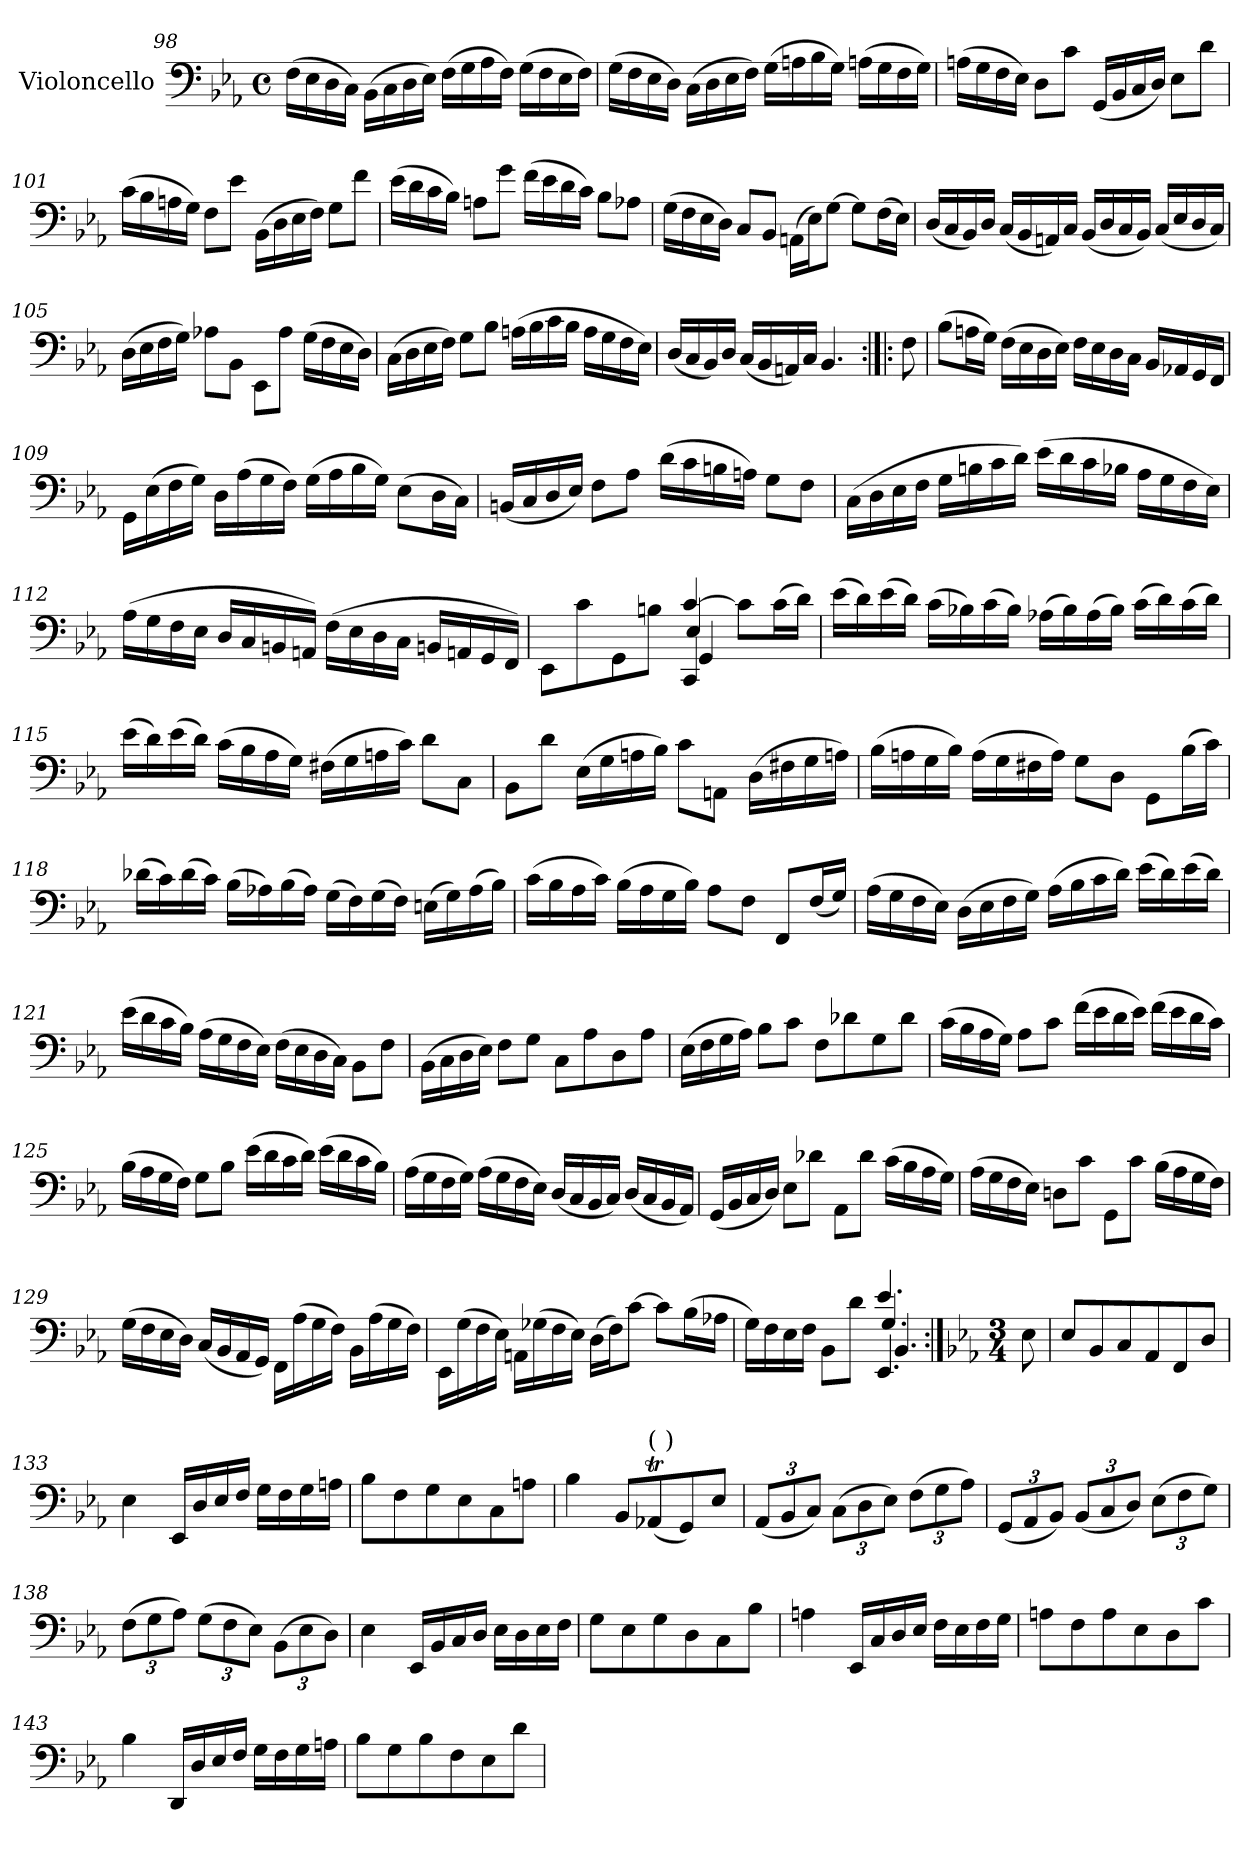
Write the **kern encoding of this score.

**kern
*part1
*staff1
*I"Violoncello
*I'Vc.
*clefF4
*k[b-e-a-]
*M4/4
*met(c)
=98
(16F\LL
16E-\
16D\
16C\JJ)
(16BB-\LL
16C\
16D\
16E-\JJ)
(16F\LL
16G\
16A-\
16F\JJ)
(16G\LL
16F\
16E-\
16F\JJ)
!!LO:LB:g=z
=99
(16G\LL
16F\
16E-\
16D\JJ)
(16C\LL
16D\
16E-\
16F\JJ)
(16G\LL
16An\
16B-\
16G\JJ)
(16An\LL
16G\
16F\
16G\JJ)
=100
(16An\LL
16G\
16F\
16E-\JJ)
8D\L
8c\J
(16GG/LL
16BB-/
16C/
16D/JJ)
8E-\L
8d\J
=101
(16c\LL
16B-\
16An\
16G\JJ)
8F\L
8e-\J
(16BB-\LL
16D\
16E-\
16F\JJ)
8G\L
8f\J
!!LO:LB:g=z
=102
(16e-\LL
16d\
16c\
16B-\JJ)
8An\L
8g\J
(16f\LL
16e-\
16d\
16c\JJ)
8B-\L
8A-X\J
=103
(16G\LL
16F\
16E-\
16D\JJ)
8C/L
8BB-/J
(16AAn\LL
16E-\J)
[8G\J
8G\L]
(16F\L
16E-\JJ)
=104
(16D/LL
16C/
16BB-/)
16D/JJ
(16C/LL
16BB-/
16AAn/)
16C/JJ
(16BB-/LL
16D/
16C/
16BB-/JJ)
(16C/LL
16E-/
16D/
16C/JJ)
!!LO:LB:g=z
=105
(16D\LL
16E-\
16F\
16G\JJ)
8A-X\L
8BB-\J
8EE-\L
8A-\J
(16G\LL
16F\
16E-\
16D\JJ)
=106
(16C\LL
16D\
16E-\
16F\JJ)
8G\L
8B-\J
(16An\LL
16B-\
16c\
16B-\JJ
16A\LL
16G\
16F\
16E-\JJ)
=107
(16D/LL
16C/
16BB-/)
16D/JJ
(16C/LL
16BB-/
16AAn/)
16C/JJ
4.BB-/
=107X2:|!|:
8F\
=108
(8B-\L
16An\L
16G\JJ)
(16F\LL
16E-\
16D\
16E-\JJ)
16F\LL
16E-\
16D\
16C\JJ
16BB-/LL
16AA-X/
16GG/
16FF/JJ
!!LO:LB:g=z
=109
16GG\LL
(16E-\
16F\
16G\JJ)
16D\LL
(16A-\
16G\
16F\JJ)
(16G\LL
16A-\
16B-\
16G\JJ)
(8E-\L
16D\L
16C\JJ)
=110
(16BBn/LL
16C/
16D/
16E-/JJ)
8F\L
8A-\J
(16d\LL
16c\
16Bn\
16An\JJ)
8G\L
8F\J
=111
(16C\LL
16D\
16E-\
16F\JJ
16G\LL
16Bn\
16c\
16d\JJ)
(16e-\LL
16d\
16c\
16B-X\JJ
16A-\LL
16G\
16F\
16E-\JJ)
!!LO:LB:g=z
=112
(16A-\LL
16G\
16F\
16E-\JJ
16D/LL
16C/
16BBn/
16AAn/JJ)
(16F\LL
16E-\
16D\
16C\JJ
16BBn/LL
16AAn/
16GG/
16FF/JJ)
=113
*^
*	*^
*	*	*^
8EE-\L	2ryy	2ryy	2ryy
8c\	.	.	.
8GG\	.	.	.
8Bn\J	.	.	.
[4c/	4CC/	4E-/	4GG/
8c\L]	4ryy	4ryy	4ryy
(>16c\L	.	.	.
16d\JJ)	.	.	.
*v	*v	*v	*v
=114
(16e-\LL
16d\)
(16e-\
16d\JJ)
(16c\LL
16B-X\)
(16c\
16B-\JJ)
(16A-X\LL
16B-\)
(16A-\
16B-\JJ)
(16c\LL
16d\)
(16c\
16d\JJ)
=115
(16e-\LL
16d\)
(16e-\
16d\JJ)
(16c\LL
16B-\
16A-\
16G\JJ)
(16F#X\LL
16G\
16An\
16c\JJ)
8d\L
8C\J
!!LO:LB:g=z
=116
8BB-\L
8d\J
(16E-\LL
16G\
16An\
16B-\JJ)
8c\L
8AAn\J
(16D\LL
16F#X\
16G\
16An\JJ)
=117
(16B-\LL
16An\
16G\
16B-\JJ)
(16A\LL
16G\
16F#X\
16A\JJ)
8G\L
8D\J
8GG\L
(16B-\L
16c\JJ)
=118
(16d-X\LL
16c\)
(16d-\
16c\JJ)
(16B-\LL
16A-X\)
(16B-\
16A-\JJ)
(16G\LL
16F\)
(16G\
16F\JJ)
(16En\LL
16G\)
(16A-\
16B-\JJ)
=119
(16c\LL
16B-\
16A-\
16c\JJ)
(16B-\LL
16A-\
16G\
16B-\JJ)
8A-\L
8F\J
8FF/L
(16F/L
16G/JJ)
!!LO:LB:g=z
=120
(16A-\LL
16G\
16F\
16E-\JJ)
(16D\LL
16E-\
16F\
16G\JJ)
(16A-\LL
16B-\
16c\
16d\JJ)
(16e-\LL
16d\)
(16e-\
16d\JJ)
=121
(16e-\LL
16d\
16c\
16B-\JJ)
(16A-\LL
16G\
16F\
16E-\JJ)
(16F\LL
16E-\
16D\
16C\JJ)
8BB-\L
8F\J
=122
(16BB-\LL
16C\
16D\
16E-\JJ)
8F\L
8G\J
8C\L
8A-\
8D\
8A-\J
=123
(16E-\LL
16F\
16G\
16A-\JJ)
8B-\L
8c\J
8F\L
8d-X\
8G\
8d-\J
!!LO:LB:g=z
=124
(16c\LL
16B-\
16A-\
16G\JJ)
8A-\L
8c\J
(16f\LL
16e-\
16d\
16e-\JJ)
(16f\LL
16e-\
16d\
16c\JJ)
=125
(16B-\LL
16A-\
16G\
16F\JJ)
8G\L
8B-\J
(16e-\LL
16d\
16c\
16d\JJ)
(16e-\LL
16d\
16c\
16B-\JJ)
=126
(16A-\LL
16G\
16F\
16G\JJ)
(16A-\LL
16G\
16F\
16E-\JJ)
(16D/LL
16C/
16BB-/
16C/JJ)
(16D/LL
16C/
16BB-/
16AA-/JJ)
=127
(16GG/LL
16BB-/
16C/
16D/JJ)
8E-\L
8d-X\J
8AA-\L
8d-\J
(16c\LL
16B-\
16A-\
16G\JJ)
!!LO:LB:g=z
=128
(16A-\LL
16G\
16F\
16E-\JJ)
8Dn\L
8c\J
8GG\L
8c\J
(16B-\LL
16A-\
16G\
16F\JJ)
=129
(16G\LL
16F\
16E-\
16D\JJ)
(16C/LL
16BB-/
16AA-/
16GG/JJ)
16FF\LL
(16A-\
16G\
16F\JJ)
16BB-\LL
(16A-\
16G\
16F\JJ)
=130
16EE-\LL
(16G\
16F\
16E-\JJ)
16AAn\LL
(16G-X\
16F\
16E-\JJ)
(16D\LL
16F\J)
[8c\J
8c\L]
(16B-\L
16A-X\JJ
=131
*^
*	*^
*	*	*^
16G\LL)	2ryy	2ryy	2ryy
16F\	.	.	.
16E-\	.	.	.
16F\JJ	.	.	.
8BB-\L	.	.	.
8d\J	.	.	.
4.e-/	4.EE-/	4.G/	4.BB-/
*v	*v	*v	*v
!!LO:PB:g=z
=131X3:|!
*k[b-e-a-]
*M3/4
*MM90
*^
*	*^
*	*	*^
!LO:TX:a:B:t=Courante.	!	!	!
*v	*v	*v	*v
8E-\
=132
8E-/L
8BB-/
8C/
8AA-/
8FF/
8D/J
=133
4E-\
16EE-/LL
16D/
16E-/
16F/JJ
16G\LL
16F\
16G\
16An\JJ
=134
8B-\L
8F\
8G\
8E-\
8C\
8An\J
=135
4B-\
8BB-/L
!LO:TX:a:t=(    )
(8AA-XT/
8GG/)
8E-/J
=136
*Xbrackettup
(12AA-/L
12BB-/
12C/J)
(12C\L
12D\
12E-\J)
(12F\L
12G\
12A-\J)
!!LO:LB:g=z
=137
(12GG/L
12AA-/
12BB-/J)
(12BB-/L
12C/
12D/J)
(12E-\L
12F\
12G\J)
=138
(12F\L
12G\
12A-\J)
(12G\L
12F\
12E-\J)
(12BB-\L
12E-\
12D\J)
=139
4E-\
16EE-/LL
16BB-/
16C/
16D/JJ
16E-\LL
16D\
16E-\
16F\JJ
=140
8G\L
8E-\
8G\
8D\
8C\
8B-\J
=141
4An\
16EE-/LL
16C/
16D/
16E-/JJ
16F\LL
16E-\
16F\
16G\JJ
!!LO:LB:g=z
=142
8An\L
8F\
8A\
8E-\
8D\
8c\J
=143
4B-\
16DD/LL
16D/
16E-/
16F/JJ
16G\LL
16F\
16G\
16An\JJ
=144
8B-\L
8G\
8B-\
8F\
8E-\
8d\J
=
*-
